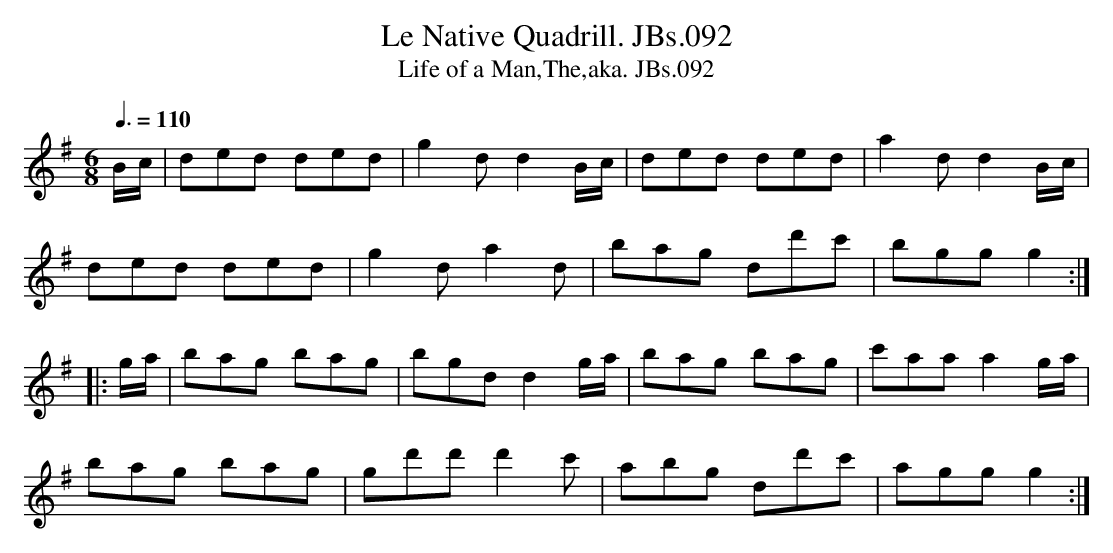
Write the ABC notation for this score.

X:1
T:Le Native Quadrill. JBs.092
T:Life of a Man,The,aka. JBs.092
L:1/8
M:6/8
Q:3/8=110
K:G
B/c/|ded ded|g2dd2B/c/|ded ded|a2dd2B/c/|!
ded ded|g2da2d|bag dd'c'|bgg g2:|!
|:g/a/|bag bag|bgdd2g/a/|bag bag |c'aa a2g/a/|!
bag bag|gd'd'd'2c'|abg dd'c'|agg g2:|
